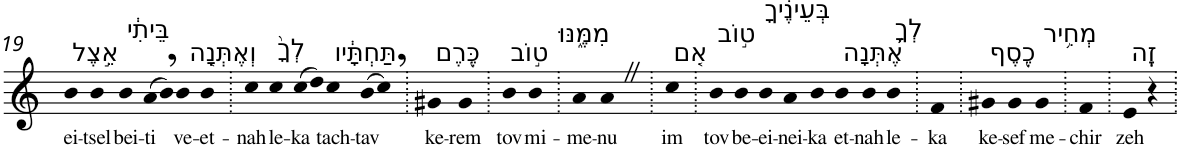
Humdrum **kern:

**kern	**text
*part1	*part1
*staff1	*staff1
*I"Piano	*
*I'Pno	*
!!LO:PB:g=z
*clefG2	*
*k[]	*
=19	=19
!LO:TX:a:t=אֵ֣צֶל	!
!	!LO:LY:b
4b	ei-
!	!LO:LY:b
4b	-tsel
!LO:TX:a:t=בֵּיתִ֔י	!
!	!LO:LY:b
4b	bei-
!	!LO:LY:b
(>8a	-ti
8b,)	.
!LO:TX:a:t=וְאֶתְּנָ֤ה	!
!	!LO:LY:b
4b	ve-
!	!LO:LY:b
4b	-et-
=20.	=20.
!	!LO:LY:b
4cc	-nah
!LO:TX:a:t=לְךָ֙	!
!	!LO:LY:b
4cc	le-
!	!LO:LY:b
(>8cc	-ka
8dd)	.
!LO:TX:a:t=תַּחְתָּ֔יו	!
!	!LO:LY:b
4cc	tach-
!	!LO:LY:b
(>8b	-tav
8cc,)	.
=21.	=21.
!LO:TX:a:t=כֶּ֖רֶם	!
!	!LO:LY:b
4g#X	ke-
!	!LO:LY:b
4g#	-rem
=22.	=22.
!LO:TX:a:t=ט֣וֹב	!
!	!LO:LY:b
4b	tov
!LO:TX:a:t=מִמֶּ֑נּוּ	!
!	!LO:LY:b
4b	mi-
=23.	=23.
!	!LO:LY:b
4a	-me-
!	!LO:LY:b
4aZ	-nu
=24.	=24.
!LO:TX:a:t=אִ֚ם	!
!	!LO:LY:b
4cc	im
=25.	=25.
!LO:TX:a:t=ט֣וֹב	!
!	!LO:LY:b
4b	tov
!LO:TX:a:t=בְּעֵינֶ֔יךָ	!
!	!LO:LY:b
4b	be-
!	!LO:LY:b
4b	-ei-
!	!LO:LY:b
4a	-nei-
!	!LO:LY:b
4b	-ka
!LO:TX:a:t=אֶתְּנָה	!
!	!LO:LY:b
4b	et-
!	!LO:LY:b
4b	-nah
!LO:TX:a:t=לְךָ֥	!
!	!LO:LY:b
4b	le-
=26.	=26.
!	!LO:LY:b
4f	-ka
=27.	=27.
!LO:TX:a:t=כֶ֖סֶף	!
!	!LO:LY:b
4g#X	ke-
!	!LO:LY:b
4g#	-sef
!LO:TX:a:t=מְחִ֥יר	!
!	!LO:LY:b
4g#	me-
=28.	=28.
!	!LO:LY:b
4f	-chir
=29.	=29.
!LO:TX:a:t=זֶֽה	!
!	!LO:LY:b
4e	zeh
4r	.
=.	=.
*-	*-
